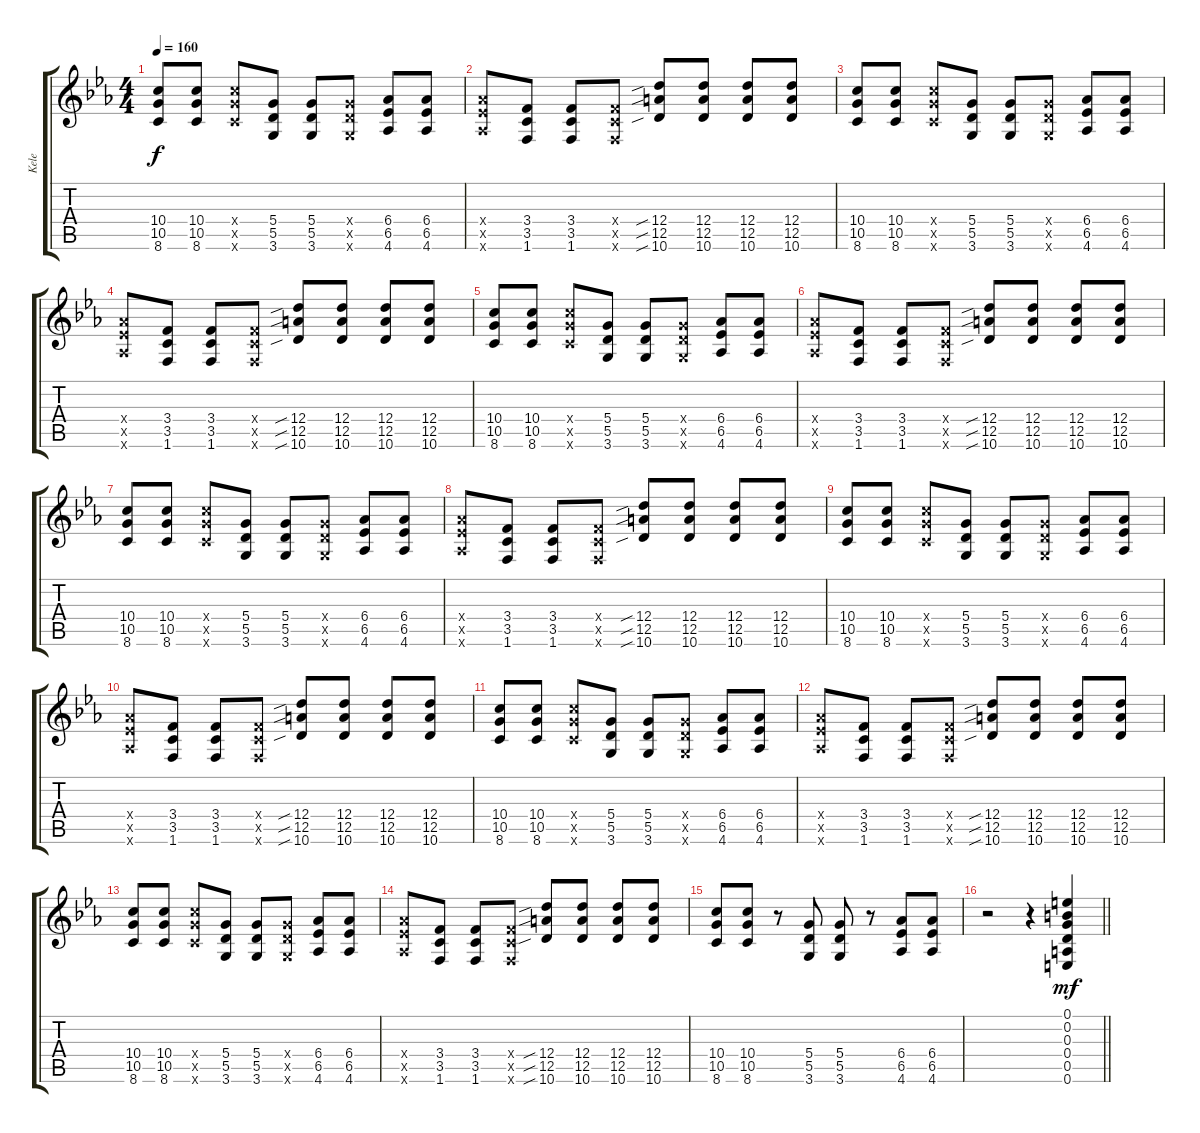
\track ("Kele" "Kele") {instrument electricguitarclean}
\staff {score tabs}
\tuning (E4 B3 G3 D3 A2 E2) {hide}
\ts (4 4)
\tempo 160
\clef g2
\ks cminor
(10.4 10.5 8.6).8{dy f} (10.4 10.5 8.6).8 (10.4{x} 10.5{x} 8.6{x}).8 (5.4 5.5 3.6).8 (5.4 5.5 3.6).8 (5.4{x} 5.5{x} 3.6{x}).8 (6.4 6.5 4.6).8 (6.4 6.5 4.6).8 |
(6.4{x} 6.5{x} 4.6{x}).8 (3.4 3.5 1.6).8 (3.4 3.5 1.6).8 (3.4{x} 3.5{x} 1.6{x}).8 (12.4{sib} 12.5{sib} 10.6{sib}).8 (12.4 12.5 10.6).8 (12.4 12.5 10.6).8 (12.4 12.5 10.6).8 |
(10.4 10.5 8.6).8 (10.4 10.5 8.6).8 (10.4{x} 10.5{x} 8.6{x}).8 (5.4 5.5 3.6).8 (5.4 5.5 3.6).8 (5.4{x} 5.5{x} 3.6{x}).8 (6.4 6.5 4.6).8 (6.4 6.5 4.6).8 |
(6.4{x} 6.5{x} 4.6{x}).8 (3.4 3.5 1.6).8 (3.4 3.5 1.6).8 (3.4{x} 3.5{x} 1.6{x}).8 (12.4{sib} 12.5{sib} 10.6{sib}).8 (12.4 12.5 10.6).8 (12.4 12.5 10.6).8 (12.4 12.5 10.6).8 |
(10.4 10.5 8.6).8 (10.4 10.5 8.6).8 (10.4{x} 10.5{x} 8.6{x}).8 (5.4 5.5 3.6).8 (5.4 5.5 3.6).8 (5.4{x} 5.5{x} 3.6{x}).8 (6.4 6.5 4.6).8 (6.4 6.5 4.6).8 |
(6.4{x} 6.5{x} 4.6{x}).8 (3.4 3.5 1.6).8 (3.4 3.5 1.6).8 (3.4{x} 3.5{x} 1.6{x}).8 (12.4{sib} 12.5{sib} 10.6{sib}).8 (12.4 12.5 10.6).8 (12.4 12.5 10.6).8 (12.4 12.5 10.6).8 |
(10.4 10.5 8.6).8 (10.4 10.5 8.6).8 (10.4{x} 10.5{x} 8.6{x}).8 (5.4 5.5 3.6).8 (5.4 5.5 3.6).8 (5.4{x} 5.5{x} 3.6{x}).8 (6.4 6.5 4.6).8 (6.4 6.5 4.6).8 |
(6.4{x} 6.5{x} 4.6{x}).8 (3.4 3.5 1.6).8 (3.4 3.5 1.6).8 (3.4{x} 3.5{x} 1.6{x}).8 (12.4{sib} 12.5{sib} 10.6{sib}).8 (12.4 12.5 10.6).8 (12.4 12.5 10.6).8 (12.4 12.5 10.6).8 |
(10.4 10.5 8.6).8 (10.4 10.5 8.6).8 (10.4{x} 10.5{x} 8.6{x}).8 (5.4 5.5 3.6).8 (5.4 5.5 3.6).8 (5.4{x} 5.5{x} 3.6{x}).8 (6.4 6.5 4.6).8 (6.4 6.5 4.6).8 |
(6.4{x} 6.5{x} 4.6{x}).8 (3.4 3.5 1.6).8 (3.4 3.5 1.6).8 (3.4{x} 3.5{x} 1.6{x}).8 (12.4{sib} 12.5{sib} 10.6{sib}).8 (12.4 12.5 10.6).8 (12.4 12.5 10.6).8 (12.4 12.5 10.6).8 |
(10.4 10.5 8.6).8 (10.4 10.5 8.6).8 (10.4{x} 10.5{x} 8.6{x}).8 (5.4 5.5 3.6).8 (5.4 5.5 3.6).8 (5.4{x} 5.5{x} 3.6{x}).8 (6.4 6.5 4.6).8 (6.4 6.5 4.6).8 |
(6.4{x} 6.5{x} 4.6{x}).8 (3.4 3.5 1.6).8 (3.4 3.5 1.6).8 (3.4{x} 3.5{x} 1.6{x}).8 (12.4{sib} 12.5{sib} 10.6{sib}).8 (12.4 12.5 10.6).8 (12.4 12.5 10.6).8 (12.4 12.5 10.6).8 |
(10.4 10.5 8.6).8 (10.4 10.5 8.6).8 (10.4{x} 10.5{x} 8.6{x}).8 (5.4 5.5 3.6).8 (5.4 5.5 3.6).8 (5.4{x} 5.5{x} 3.6{x}).8 (6.4 6.5 4.6).8 (6.4 6.5 4.6).8 |
(6.4{x} 6.5{x} 4.6{x}).8 (3.4 3.5 1.6).8 (3.4 3.5 1.6).8 (3.4{x} 3.5{x} 1.6{x}).8 (12.4{sib} 12.5{sib} 10.6{sib}).8 (12.4 12.5 10.6).8 (12.4 12.5 10.6).8 (12.4 12.5 10.6).8 |
(10.4 10.5 8.6).8 (10.4 10.5 8.6).8 r.8 (5.4 5.5 3.6).8 (5.4 5.5 3.6).8 r.8 (6.4 6.5 4.6).8 (6.4 6.5 4.6).8 |
\barLineRight lightlight
r.2 r.4 (0.1 0.2 0.3 0.4 0.5 0.6).4{dy mf}
